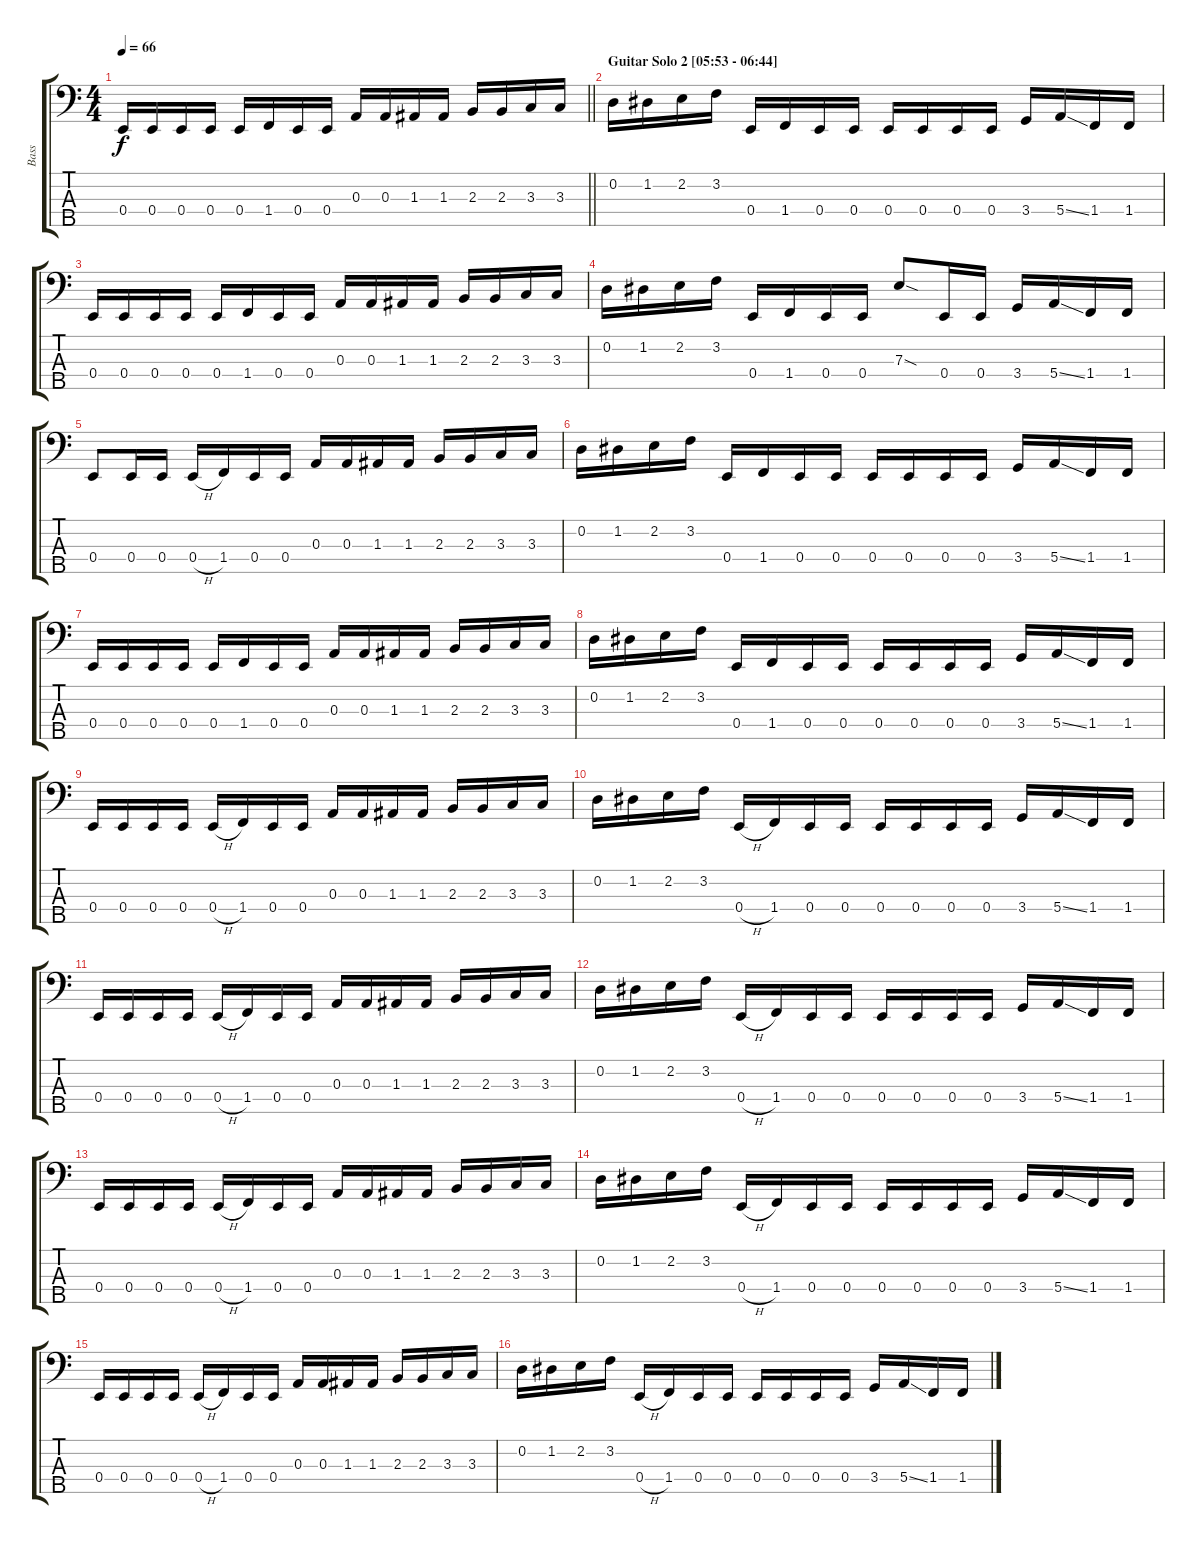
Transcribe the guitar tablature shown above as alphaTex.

\track ("Bass" "Bass") {instrument electricbasspick}
\staff {score tabs}
\tuning (G2 D2 A1 E1 B0) {hide}
\ts (4 4)
\tempo 66
\clef f4
\barLineRight lightlight
\ks c
0.4.16{dy f} 0.4.16 0.4.16 0.4.16 0.4.16 1.4.16 0.4.16 0.4.16 0.3.16 0.3.16 1.3.16 1.3.16 2.3.16 2.3.16 3.3.16 3.3.16 |
\section ("" "Guitar Solo 2 [05:53 - 06:44]")
0.2.16 1.2.16 2.2.16 3.2.16 0.4.16 1.4.16 0.4.16 0.4.16 0.4.16 0.4.16 0.4.16 0.4.16 3.4.16 5.4{ss}.16 1.4.16 1.4.16 |
0.4.16 0.4.16 0.4.16 0.4.16 0.4.16 1.4.16 0.4.16 0.4.16 0.3.16 0.3.16 1.3.16 1.3.16 2.3.16 2.3.16 3.3.16 3.3.16 |
0.2.16 1.2.16 2.2.16 3.2.16 0.4.16 1.4.16 0.4.16 0.4.16 7.3{sod}.8 0.4.16 0.4.16 3.4.16 5.4{ss}.16 1.4.16 1.4.16 |
0.4.8 0.4.16 0.4.16 0.4{h}.16 1.4.16 0.4.16 0.4.16 0.3.16 0.3.16 1.3.16 1.3.16 2.3.16 2.3.16 3.3.16 3.3.16 |
0.2.16{volume 8} 1.2.16 2.2.16 3.2.16 0.4.16 1.4.16 0.4.16 0.4.16 0.4.16 0.4.16 0.4.16 0.4.16 3.4.16 5.4{ss}.16 1.4.16 1.4.16 |
0.4.16 0.4.16 0.4.16 0.4.16 0.4.16 1.4.16 0.4.16 0.4.16 0.3.16 0.3.16 1.3.16 1.3.16 2.3.16 2.3.16 3.3.16 3.3.16 |
0.2.16 1.2.16 2.2.16 3.2.16 0.4.16 1.4.16 0.4.16 0.4.16 0.4.16 0.4.16 0.4.16 0.4.16 3.4.16 5.4{ss}.16 1.4.16 1.4.16 |
0.4.16 0.4.16 0.4.16 0.4.16 0.4{h}.16 1.4.16 0.4.16 0.4.16 0.3.16 0.3.16 1.3.16 1.3.16 2.3.16 2.3.16 3.3.16 3.3.16 |
0.2.16{volume 4} 1.2.16 2.2.16 3.2.16 0.4{h}.16 1.4.16 0.4.16 0.4.16 0.4.16 0.4.16 0.4.16 0.4.16 3.4.16 5.4{ss}.16 1.4.16 1.4.16 |
0.4.16 0.4.16 0.4.16 0.4.16 0.4{h}.16 1.4.16 0.4.16 0.4.16 0.3.16 0.3.16 1.3.16 1.3.16 2.3.16 2.3.16 3.3.16 3.3.16 |
0.2.16 1.2.16 2.2.16 3.2.16 0.4{h}.16 1.4.16 0.4.16 0.4.16 0.4.16 0.4.16 0.4.16 0.4.16 3.4.16 5.4{ss}.16 1.4.16 1.4.16 |
0.4.16 0.4.16 0.4.16 0.4.16 0.4{h}.16 1.4.16 0.4.16 0.4.16 0.3.16 0.3.16 1.3.16 1.3.16 2.3.16 2.3.16 3.3.16 3.3.16 |
0.2.16{volume 0} 1.2.16 2.2.16 3.2.16 0.4{h}.16 1.4.16 0.4.16 0.4.16 0.4.16 0.4.16 0.4.16 0.4.16 3.4.16 5.4{ss}.16 1.4.16 1.4.16 |
0.4.16 0.4.16 0.4.16 0.4.16 0.4{h}.16 1.4.16 0.4.16 0.4.16 0.3.16 0.3.16 1.3.16 1.3.16 2.3.16 2.3.16 3.3.16 3.3.16 |
0.2.16 1.2.16 2.2.16 3.2.16 0.4{h}.16 1.4.16 0.4.16 0.4.16 0.4.16 0.4.16 0.4.16 0.4.16 3.4.16 5.4{ss}.16 1.4.16 1.4.16
